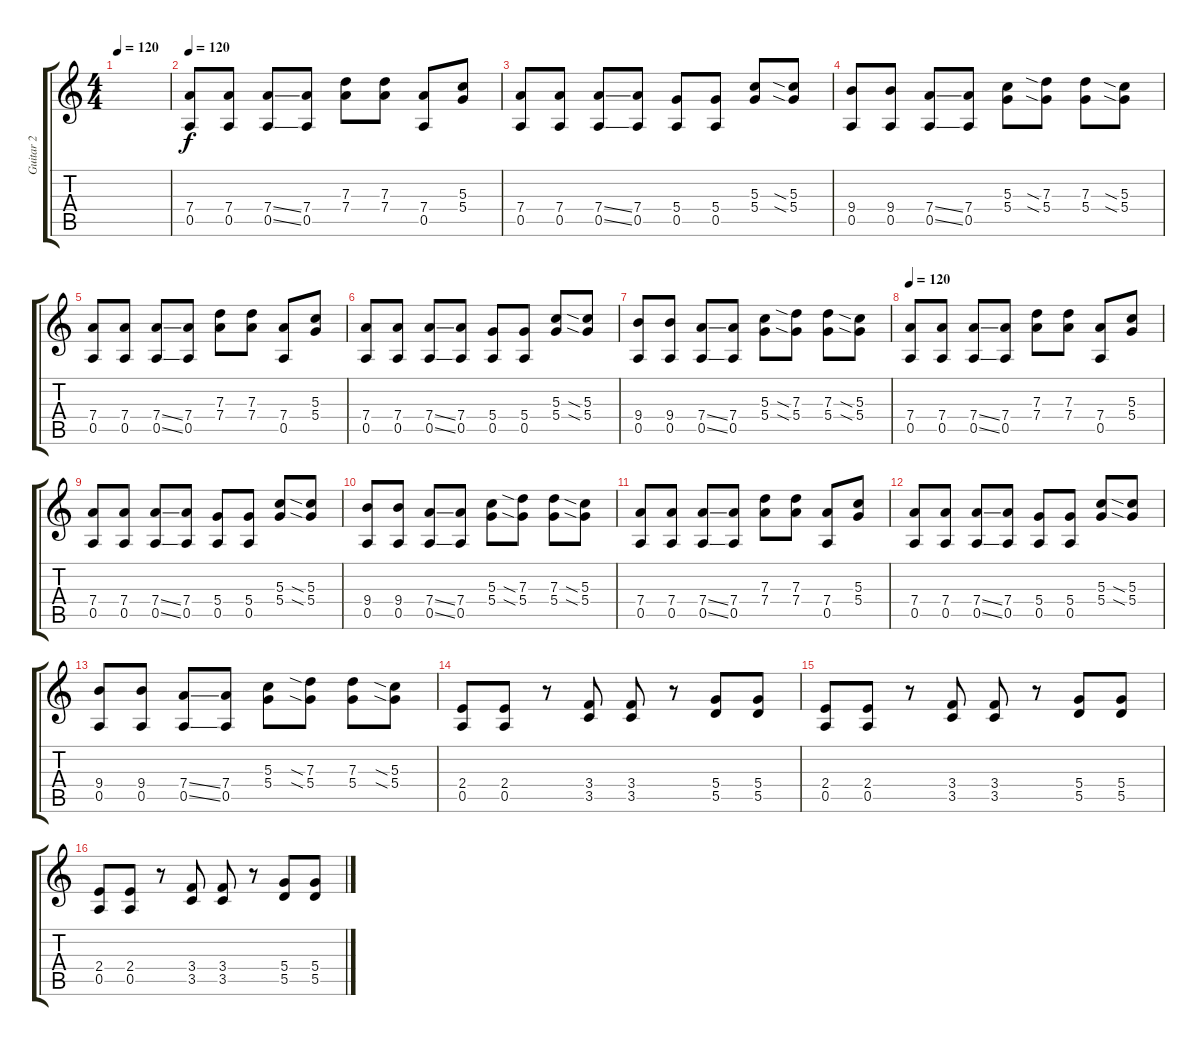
\track ("Guitar 2" "Guitar 2") {instrument distortionguitar}
\staff {score tabs}
\tuning (E4 B3 G3 D3 A2 E2) {hide}
\ts (4 4)
\tempo 120
\clef g2
\ks c
|
\tempo 120
(7.4 0.5).8 (7.4 0.5).8 (7.4{ss} 0.5{ss}).8 (7.4 0.5).8 (7.3 7.4).8 (7.3 7.4).8 (7.4 0.5).8 (5.3 5.4).8 |
(7.4 0.5).8 (7.4 0.5).8 (7.4{ss} 0.5{ss}).8 (7.4 0.5).8 (5.4 0.5).8 (5.4 0.5).8 (5.3 5.4).8 (5.3{sia} 5.4{sia}).8 |
(9.4 0.5).8 (9.4 0.5).8 (7.4{ss} 0.5{ss}).8 (7.4 0.5).8 (5.3 5.4).8 (7.3{sia} 5.4{sia}).8 (7.3 5.4).8 (5.3{sia} 5.4{sia}).8 |
(7.4 0.5).8 (7.4 0.5).8 (7.4{ss} 0.5{ss}).8 (7.4 0.5).8 (7.3 7.4).8 (7.3 7.4).8 (7.4 0.5).8 (5.3 5.4).8 |
(7.4 0.5).8 (7.4 0.5).8 (7.4{ss} 0.5{ss}).8 (7.4 0.5).8 (5.4 0.5).8 (5.4 0.5).8 (5.3 5.4).8 (5.3{sia} 5.4{sia}).8 |
(9.4 0.5).8 (9.4 0.5).8 (7.4{ss} 0.5{ss}).8 (7.4 0.5).8 (5.3 5.4).8 (7.3{sia} 5.4{sia}).8 (7.3 5.4).8 (5.3{sia} 5.4{sia}).8 |
\tempo 120
(7.4 0.5).8 (7.4 0.5).8 (7.4{ss} 0.5{ss}).8 (7.4 0.5).8 (7.3 7.4).8 (7.3 7.4).8 (7.4 0.5).8 (5.3 5.4).8 |
(7.4 0.5).8 (7.4 0.5).8 (7.4{ss} 0.5{ss}).8 (7.4 0.5).8 (5.4 0.5).8 (5.4 0.5).8 (5.3 5.4).8 (5.3{sia} 5.4{sia}).8 |
(9.4 0.5).8 (9.4 0.5).8 (7.4{ss} 0.5{ss}).8 (7.4 0.5).8 (5.3 5.4).8 (7.3{sia} 5.4{sia}).8 (7.3 5.4).8 (5.3{sia} 5.4{sia}).8 |
(7.4 0.5).8 (7.4 0.5).8 (7.4{ss} 0.5{ss}).8 (7.4 0.5).8 (7.3 7.4).8 (7.3 7.4).8 (7.4 0.5).8 (5.3 5.4).8 |
(7.4 0.5).8 (7.4 0.5).8 (7.4{ss} 0.5{ss}).8 (7.4 0.5).8 (5.4 0.5).8 (5.4 0.5).8 (5.3 5.4).8 (5.3{sia} 5.4{sia}).8 |
(9.4 0.5).8 (9.4 0.5).8 (7.4{ss} 0.5{ss}).8 (7.4 0.5).8 (5.3 5.4).8 (7.3{sia} 5.4{sia}).8 (7.3 5.4).8 (5.3{sia} 5.4{sia}).8 |
(2.4 0.5).8 (2.4 0.5).8 r.8 (3.4 3.5).8 (3.4 3.5).8 r.8 (5.4 5.5).8 (5.4 5.5).8 |
(2.4 0.5).8 (2.4 0.5).8 r.8 (3.4 3.5).8 (3.4 3.5).8 r.8 (5.4 5.5).8 (5.4 5.5).8 |
(2.4 0.5).8 (2.4 0.5).8 r.8 (3.4 3.5).8 (3.4 3.5).8 r.8 (5.4 5.5).8 (5.4 5.5).8
